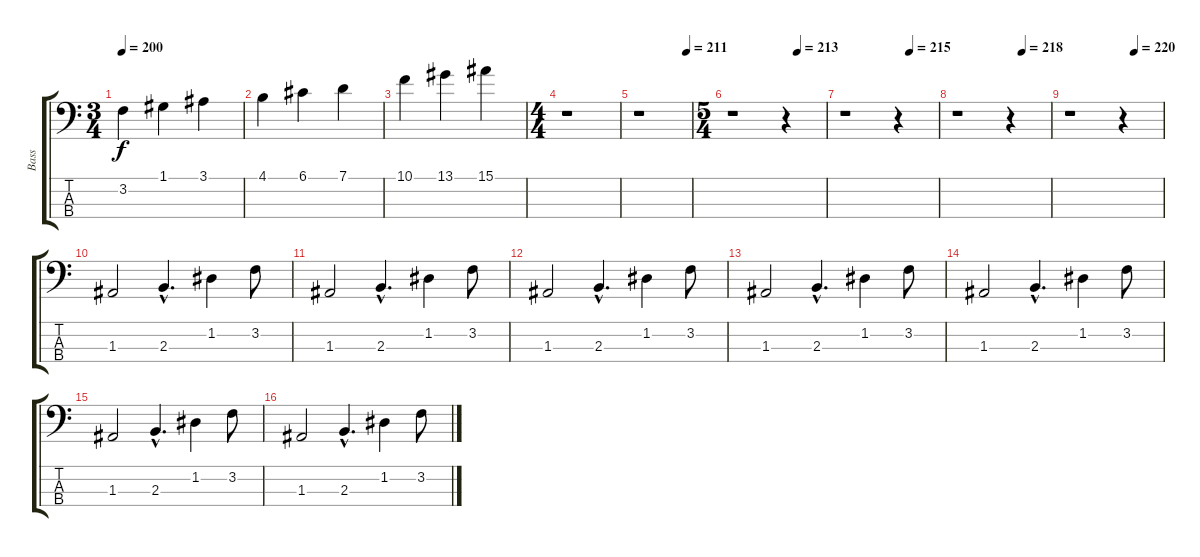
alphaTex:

\track ("Bass" "Bass") {instrument slapbass2}
\staff {score tabs}
\tuning (G2 D2 A1 E1) {hide}
\ts (3 4)
\tempo 200
\clef f4
\ks c
3.2.4{dy f} 1.1.4 3.1.4 |
4.1.4 6.1.4 7.1.4 |
10.1.4 13.1.4 15.1.4 |
\ts (4 4)
r.1 |
\tempo (211 0.9166666666666666)
r.1 |
\ts (5 4)
\tempo (213 0.7)
r.1 r.4 |
\tempo (215 0.7)
r.1 r.4 |
\tempo (218 0.7)
r.1 r.4 |
\tempo (220 0.7)
r.1 r.4 |
1.3.2 2.3{hac}.4{d} 1.2.4 3.2.8 |
1.3.2 2.3{hac}.4{d} 1.2.4 3.2.8 |
1.3.2 2.3{hac}.4{d} 1.2.4 3.2.8 |
1.3.2 2.3{hac}.4{d} 1.2.4 3.2.8 |
1.3.2 2.3{hac}.4{d} 1.2.4 3.2.8 |
1.3.2 2.3{hac}.4{d} 1.2.4 3.2.8 |
1.3.2 2.3{hac}.4{d} 1.2.4 3.2.8
